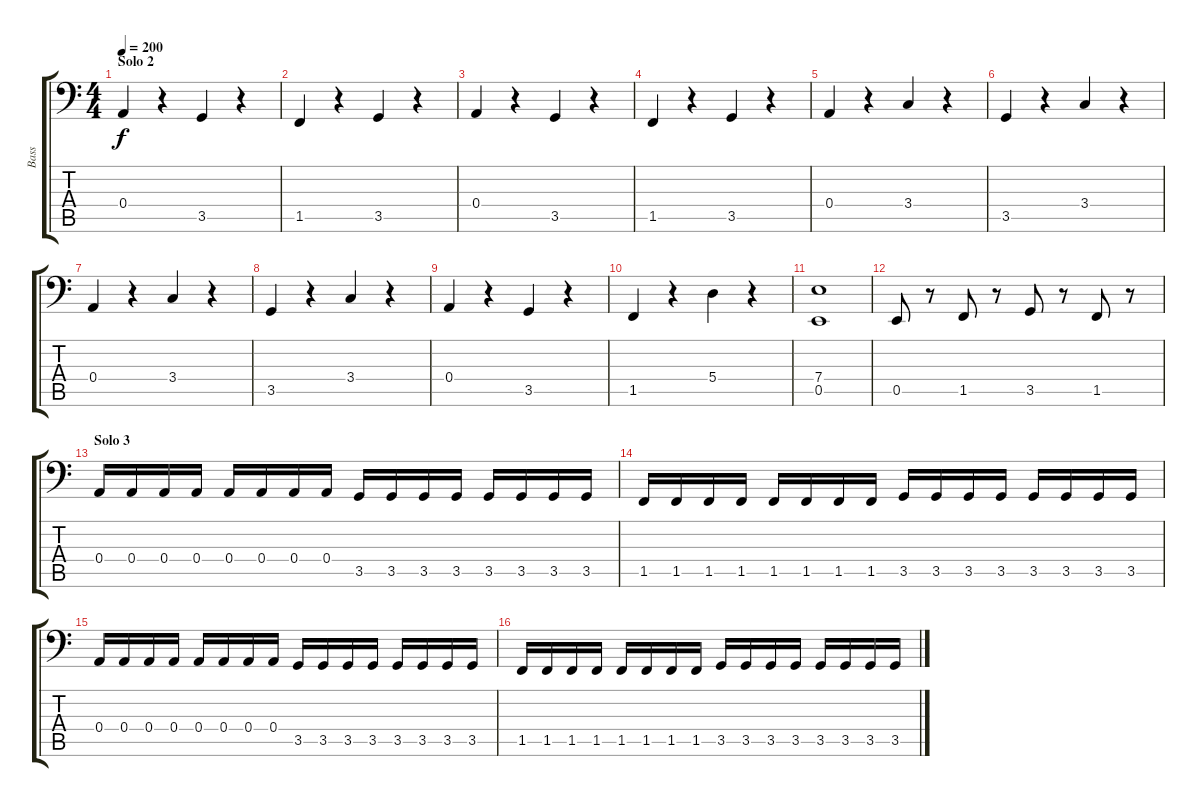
\track ("Bass" "Bass") {instrument electricbassfinger}
\staff {score tabs}
\tuning (C3 G2 D2 A1 E1 B0) {hide}
\ts (4 4)
\section ("" "Solo 2")
\tempo 200
\clef f4
\ks c
0.4.4{dy f} r.4 3.5.4 r.4 |
1.5.4 r.4 3.5.4 r.4 |
0.4.4 r.4 3.5.4 r.4 |
1.5.4 r.4 3.5.4 r.4 |
0.4.4 r.4 3.4.4 r.4 |
3.5.4 r.4 3.4.4 r.4 |
0.4.4 r.4 3.4.4 r.4 |
3.5.4 r.4 3.4.4 r.4 |
0.4.4 r.4 3.5.4 r.4 |
1.5.4 r.4 5.4.4 r.4 |
(7.4 0.5).1 |
0.5.8 r.8 1.5.8 r.8 3.5.8 r.8 1.5.8 r.8 |
\section ("" "Solo 3")
0.4.16 0.4.16 0.4.16 0.4.16 0.4.16 0.4.16 0.4.16 0.4.16 3.5.16 3.5.16 3.5.16 3.5.16 3.5.16 3.5.16 3.5.16 3.5.16 |
1.5.16 1.5.16 1.5.16 1.5.16 1.5.16 1.5.16 1.5.16 1.5.16 3.5.16 3.5.16 3.5.16 3.5.16 3.5.16 3.5.16 3.5.16 3.5.16 |
0.4.16 0.4.16 0.4.16 0.4.16 0.4.16 0.4.16 0.4.16 0.4.16 3.5.16 3.5.16 3.5.16 3.5.16 3.5.16 3.5.16 3.5.16 3.5.16 |
1.5.16 1.5.16 1.5.16 1.5.16 1.5.16 1.5.16 1.5.16 1.5.16 3.5.16 3.5.16 3.5.16 3.5.16 3.5.16 3.5.16 3.5.16 3.5.16
